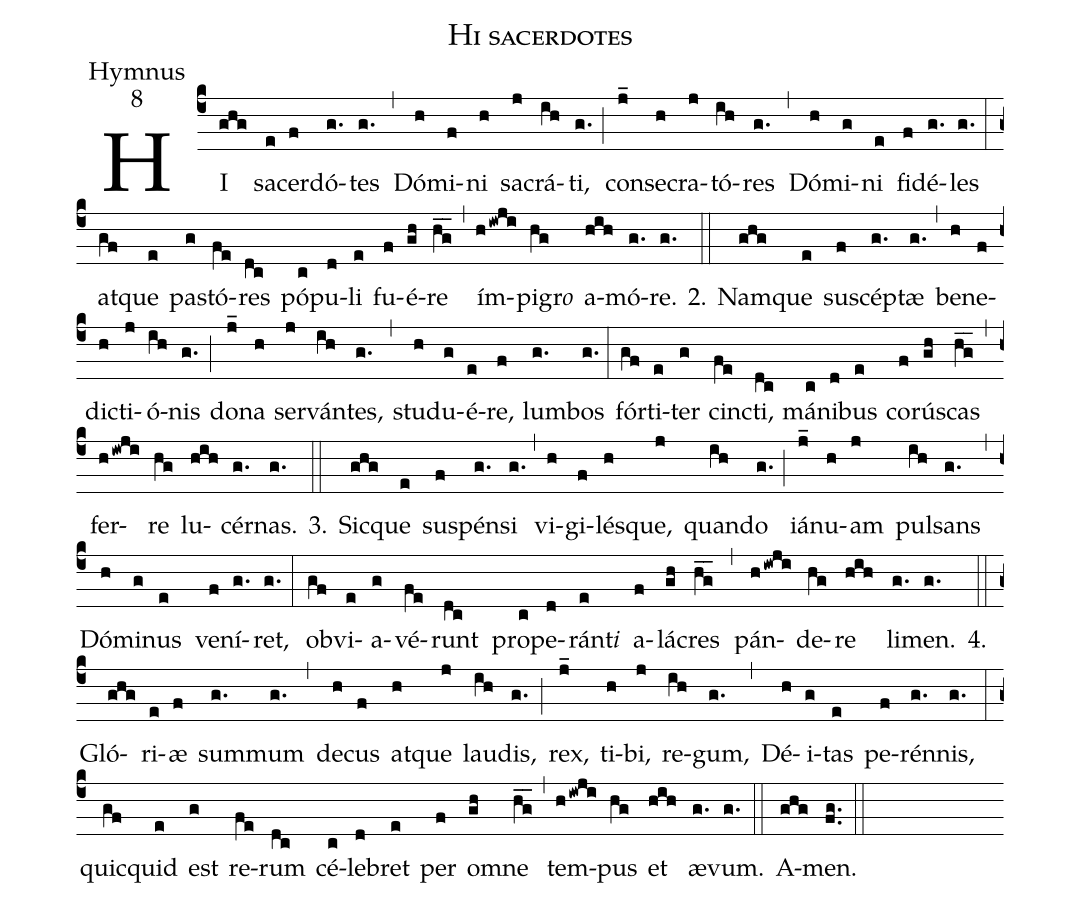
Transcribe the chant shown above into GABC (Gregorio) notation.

name:Hi sacerdotes;
office-part:Hymnus;
mode:8;
%%
(c4)HI(ghg) sa(e)cer(f)dó(g.)tes(g.) (,) Dó(h)mi(f)ni(h) sa(j)crá(ih)ti,(g.) (;)
con(j_)se(h)cra(j)tó(ih)res(g.) (,) Dó(h)mi(g)ni(e) fi(f)dé(g.)les(g.) (:)
at(gf)que(e) pa(g)stó(fe)res(dc) pó(c)pu(d)li(e) fu(f)é(gh)re(hg__) (,)
ím(hiwji)pigr<i>o</i>(hg) a(hih)mó(g.)re.(g.)
2.(::) Nam(ghg)que(e) su(f)scép(g.)tæ(g.) (,) be(h)ne(f)di(h)cti(j)ó(ih)nis(g.) (;)
do(j_)na(h) ser(j)ván(ih)tes,(g.) (,) stu(h)du(g)é(e)re,(f) lum(g.)bos(g.) (:)
fór(gf)ti(e)ter(g) cin(fe)cti,(dc) má(c)ni(d)bus(e) co(f)rú(gh)scas(hg__) (,)
fer(hiwji)re(hg) lu(hih)cér(g.)nas.(g.)
3.(::) Sic(ghg)que(e) su(f)spén(g.)si(g.) (,) vi(h)gi(f)lés(h)que,(j) quan(ih)do(g.) (;)
iá(j_)nu(h)am(j) pul(ih)sans(g.) (,) Dó(h)mi(g)nus(e) ve(f)ní(g.)ret,(g.) (:)
ob(gf)vi(e)a(g)vé(fe)runt(dc) pro(c)pe(d)ránt<i>i</i>(e) a(f)lá(gh)cres(hg__) (,)
pán(hiwji)de(hg)re(hih) li(g.)men.(g.)
4.(::) Gló(ghg)ri(e)æ(f) sum(g.)mum(g.) (,) de(h)cus(f) at(h)que(j) lau(ih)dis,(g.) (;)
rex,(j_) ti(h)bi,(j) re(ih)gum,(g.) (,) Dé(h)i(g)tas(e) pe(f)rén(g.)nis,(g.) (:)
quic(gf)quid(e) est(g) re(fe)rum(dc) cé(c)le(d)bret(e) per(f) om(gh)ne(hg__) (,)
tem(hiwji)pus(hg) et(hih) æ(g.)vum.(g.) (::)
A(ghg)men.(fg..) (::)
